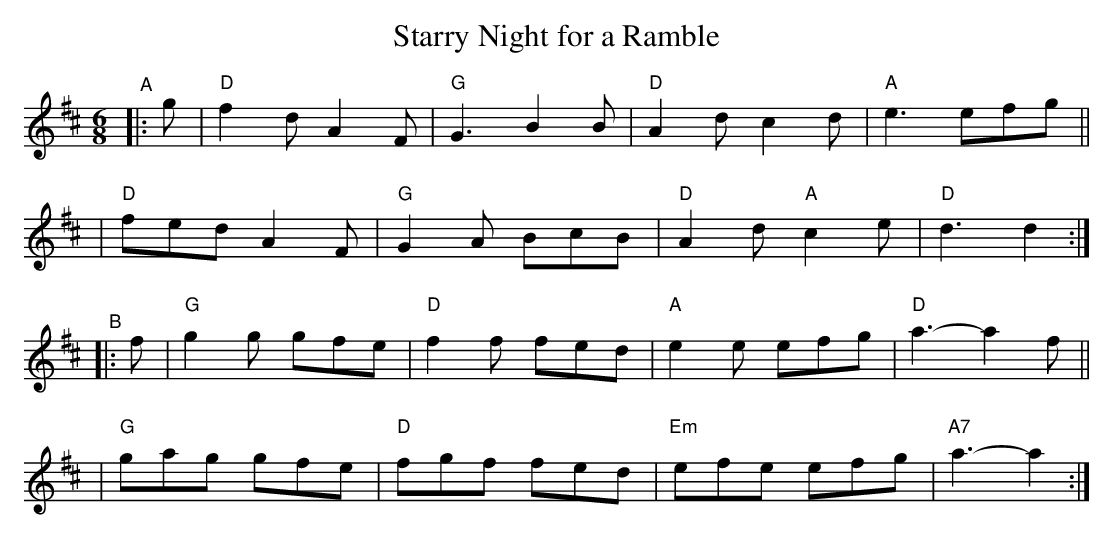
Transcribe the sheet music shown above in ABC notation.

X:1
T: Starry Night for a Ramble
M: 6/8
L: 1/8
K: D
"^A"|: g \
| "D"f2d A2F | "G"G3  B2B | "D"A2d c2d | "A"e3 efg ||
| "D"fed A2F | "G"G2A BcB | "D"A2d "A"c2e | "D"d3 d2 :|
"^B"|: f \
| "G"g2g gfe | "D"f2f fed | "A"e2e efg | "D"a3- a2f ||
| "G"gag gfe | "D"fgf fed | "Em"efe efg | "A7"a3- a2 :|
